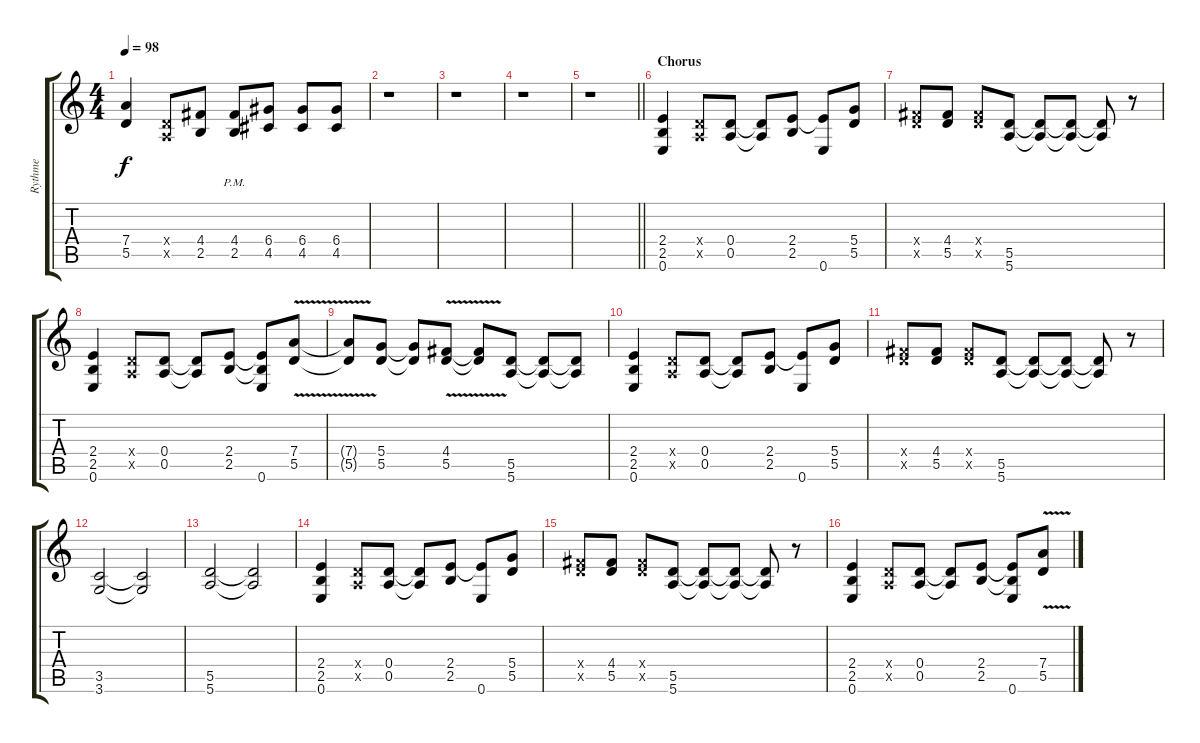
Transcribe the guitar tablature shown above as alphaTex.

\track ("Rythme" "Rythme") {instrument overdrivenguitar}
\staff {score tabs}
\tuning (E4 B3 G3 D3 A2 E2) {hide}
\ts (4 4)
\tempo 98
\clef g2
\ks c
(7.4 5.5).4{dy f} (0.4{x} 0.5{x}).8 (4.4 2.5).8 (4.4{pm} 2.5{pm}).8 (6.4 4.5).8 (6.4 4.5).8 (6.4 4.5).8 |
r.1 |
r.1 |
r.1 |
\barLineRight lightlight
r.1 |
\section ("" "Chorus")
(2.4 2.5 0.6).4 (0.4{x} 0.5{x}).8 (0.4 0.5).8 (0.4{t} 0.5{t}).8 (2.4 2.5).8 (2.4{t} 0.6).8 (5.4 5.5).8 |
(4.4{x} 5.5{x}).8 (4.4 5.5).8 (4.4{x} 5.5{x}).8 (5.5 5.6).8 (5.5{t} 5.6{t}).8 (5.5{t} 5.6{t}).8 (5.5{t} 5.6{t}).8 r.8 |
(2.4 2.5 0.6).4 (0.4{x} 0.5{x}).8 (0.4 0.5).8 (0.4{t} 0.5{t}).8 (2.4 2.5).8 (2.4{t} 2.5{t} 0.6).8 (7.4{v} 5.5{v}).8 |
(7.4{v t} 5.5{v t}).8 (5.4 5.5).8 (5.4{t} 5.5{t}).8 (4.4{v} 5.5{v}).8 (4.4{v t} 5.5{v t}).8 (5.5 5.6).8 (5.5{t} 5.6{t}).8 (5.5{t} 5.6{t}).8 |
(2.4 2.5 0.6).4 (0.4{x} 0.5{x}).8 (0.4 0.5).8 (0.4{t} 0.5{t}).8 (2.4 2.5).8 (2.4{t} 0.6).8 (5.4 5.5).8 |
(4.4{x} 5.5{x}).8 (4.4 5.5).8 (4.4{x} 5.5{x}).8 (5.5 5.6).8 (5.5{t} 5.6{t}).8 (5.5{t} 5.6{t}).8 (5.5{t} 5.6{t}).8 r.8 |
(3.5 3.6).2 (3.5{t} 3.6{t}).2 |
(5.5 5.6).2 (5.5{t} 5.6{t}).2 |
(2.4 2.5 0.6).4 (0.4{x} 0.5{x}).8 (0.4 0.5).8 (0.4{t} 0.5{t}).8 (2.4 2.5).8 (2.4{t} 0.6).8 (5.4 5.5).8 |
(4.4{x} 5.5{x}).8 (4.4 5.5).8 (4.4{x} 5.5{x}).8 (5.5 5.6).8 (5.5{t} 5.6{t}).8 (5.5{t} 5.6{t}).8 (5.5{t} 5.6{t}).8 r.8 |
(2.4 2.5 0.6).4 (0.4{x} 0.5{x}).8 (0.4 0.5).8 (0.4{t} 0.5{t}).8 (2.4 2.5).8 (2.4{t} 2.5{t} 0.6).8 (7.4{v} 5.5{v}).8
